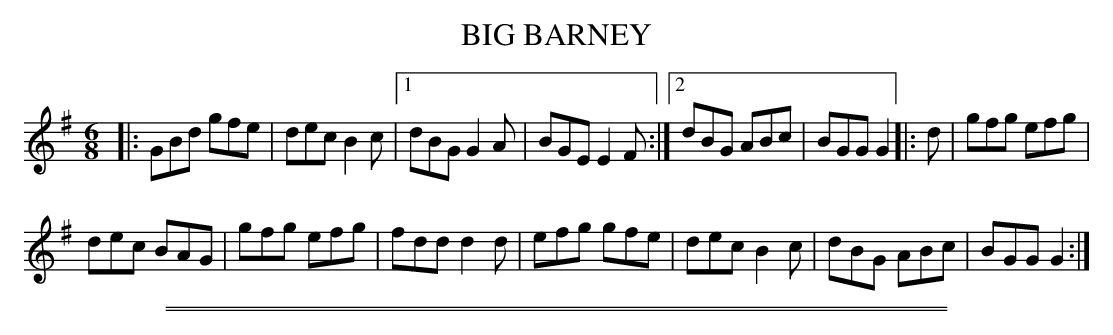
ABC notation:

X:1
T: BIG BARNEY
M: 6/8
L: 1/8
K: G
|:\
GBd gfe | dec B2c |\
[1 dBG G2A | BGE E2F :|\
[2 dBG ABc | BGG G2 |:\
d |\
gfg efg |
dec BAG |\
gfg efg | fdd d2d |\
efg gfe | dec B2c |\
dBG ABc | BGG G2 :|
